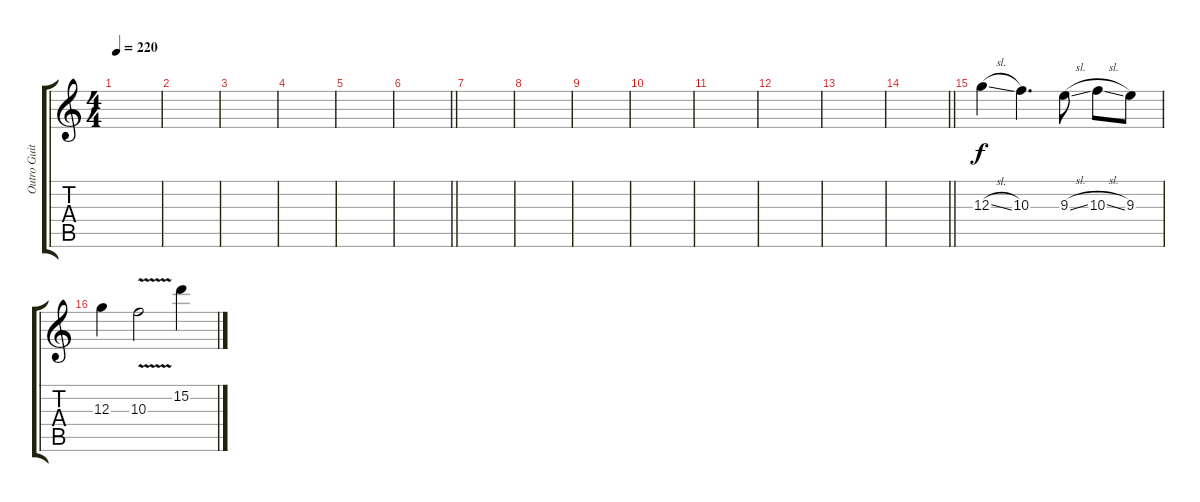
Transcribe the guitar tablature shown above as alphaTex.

\track ("Outro Guitar I" "Outro Guit") {instrument acousticguitarnylon}
\staff {score tabs}
\tuning (E4 B3 G3 D3 A2 D2) {hide}
\ts (4 4)
\tempo 220
\clef g2
\ks c
|
|
|
|
|
\barLineRight lightlight
|
|
|
|
|
|
|
|
\barLineRight lightlight
|
12.3{sl}.4{volume 16} 10.3.4{d} 9.3{sl}.8 10.3{sl}.8 9.3.8 |
12.3.4 10.3{v}.2 15.2.4
